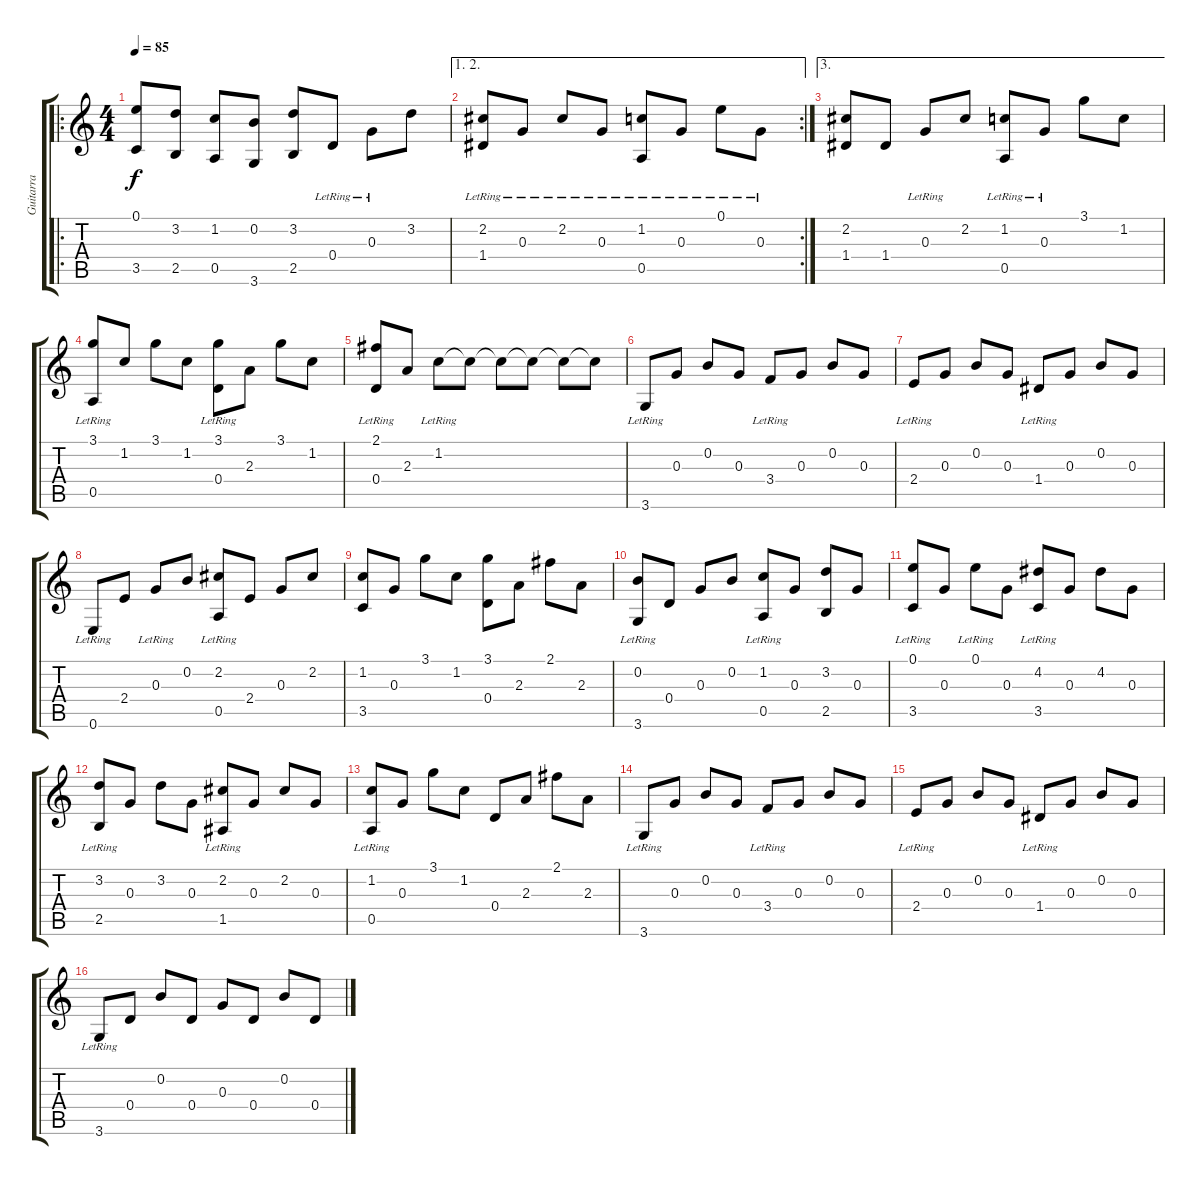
\track ("Guitarra" "Guitarra") {instrument acousticguitarsteel}
\staff {score tabs}
\tuning (E4 B3 G3 D3 A2 E2) {hide}
\ro
\ts (4 4)
\tempo 85
\clef g2
\ks c
(0.1 3.5).8{dy f instrument acousticguitarsteel} (3.2 2.5).8 (1.2 0.5).8 (0.2 3.6).8 (3.2 2.5).8 0.4{lr}.8 0.3{lr}.8 3.2.8 |
\ae (1 2)
\rc 2
(2.2 1.4{lr}).8 0.3{lr}.8 2.2{lr}.8 0.3{lr}.8 (1.2{lr} 0.5).8 0.3{lr}.8 0.1{lr}.8 0.3{lr}.8 |
\ae 3
(2.2 1.4).8 1.4.8 0.3{lr}.8 2.2.8 (1.2 0.5{lr}).8 0.3{lr}.8 3.1.8 1.2.8 |
(3.1 0.5{lr}).8 1.2.8 3.1.8 1.2.8 (3.1{lr} 0.4{lr}).8 2.3.8 3.1.8 1.2.8 |
(2.1{lr} 0.4{lr}).8 2.3.8 1.2{lr}.8 1.2{t}.8 1.2{t}.8 1.2{t}.8 1.2{t}.8 1.2{t}.8 |
3.6{lr}.8 0.3.8 0.2.8 0.3.8 3.4{lr}.8 0.3.8 0.2.8 0.3.8 |
2.4{lr}.8 0.3.8 0.2.8 0.3.8 1.4{lr}.8 0.3.8 0.2.8 0.3.8 |
0.6{lr}.8 2.4.8 0.3{lr}.8 0.2.8 (2.2 0.5{lr}).8 2.4.8 0.3.8 2.2.8 |
(1.2 3.5).8 0.3.8 3.1.8 1.2.8 (3.1 0.4).8 2.3.8 2.1.8 2.3.8 |
(0.2{lr} 3.6).8 0.4.8 0.3.8 0.2.8 (1.2 0.5{lr}).8 0.3.8 (3.2 2.5).8 0.3.8 |
(0.1 3.5{lr}).8 0.3.8 0.1{lr}.8 0.3.8 (4.2{lr} 3.5{lr}).8 0.3.8 4.2.8 0.3.8 |
(3.2{lr} 2.5{lr}).8 0.3.8 3.2.8 0.3.8 (2.2{lr} 1.5{lr}).8 0.3.8 2.2.8 0.3.8 |
(1.2{lr} 0.5{lr}).8 0.3.8 3.1.8 1.2.8 0.4.8 2.3.8 2.1.8 2.3.8 |
3.6{lr}.8 0.3.8 0.2.8 0.3.8 3.4{lr}.8 0.3.8 0.2.8 0.3.8 |
2.4{lr}.8 0.3.8 0.2.8 0.3.8 1.4{lr}.8 0.3.8 0.2.8 0.3.8 |
3.6{lr}.8 0.4.8 0.2.8 0.4.8 0.3.8 0.4.8 0.2.8 0.4.8
